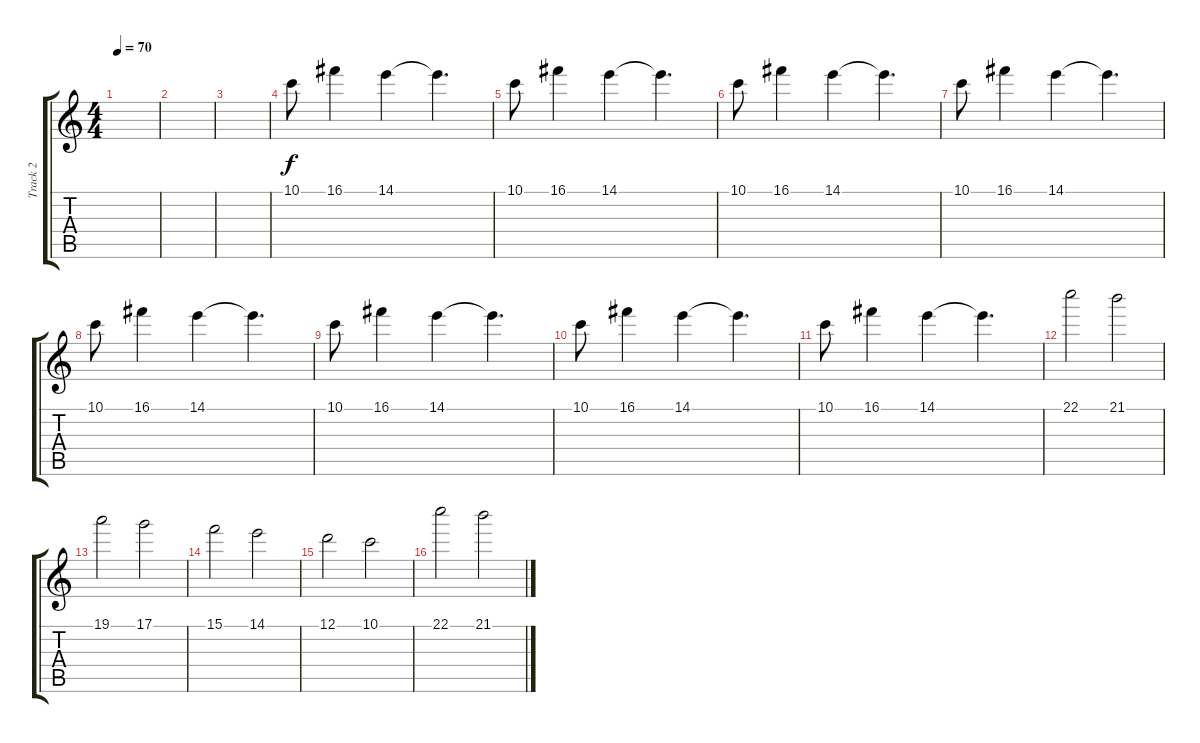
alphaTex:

\track ("Track 2" "Track 2") {instrument electricguitarclean}
\staff {score tabs}
\tuning (D4 A3 F3 C3 G2 D2) {hide}
\ts (4 4)
\tempo 70
\clef g2
\ks c
|
|
|
10.1.8{instrument acousticgrandpiano} 16.1.4 14.1.4 14.1{t}.4{d} |
10.1.8 16.1.4 14.1.4 14.1{t}.4{d} |
10.1.8 16.1.4 14.1.4 14.1{t}.4{d} |
10.1.8 16.1.4 14.1.4 14.1{t}.4{d} |
10.1.8 16.1.4 14.1.4 14.1{t}.4{d} |
10.1.8 16.1.4 14.1.4 14.1{t}.4{d} |
10.1.8 16.1.4 14.1.4 14.1{t}.4{d} |
10.1.8 16.1.4 14.1.4 14.1{t}.4{d} |
22.1.2 21.1.2 |
19.1.2 17.1.2 |
15.1.2 14.1.2 |
12.1.2 10.1.2 |
22.1.2 21.1.2
